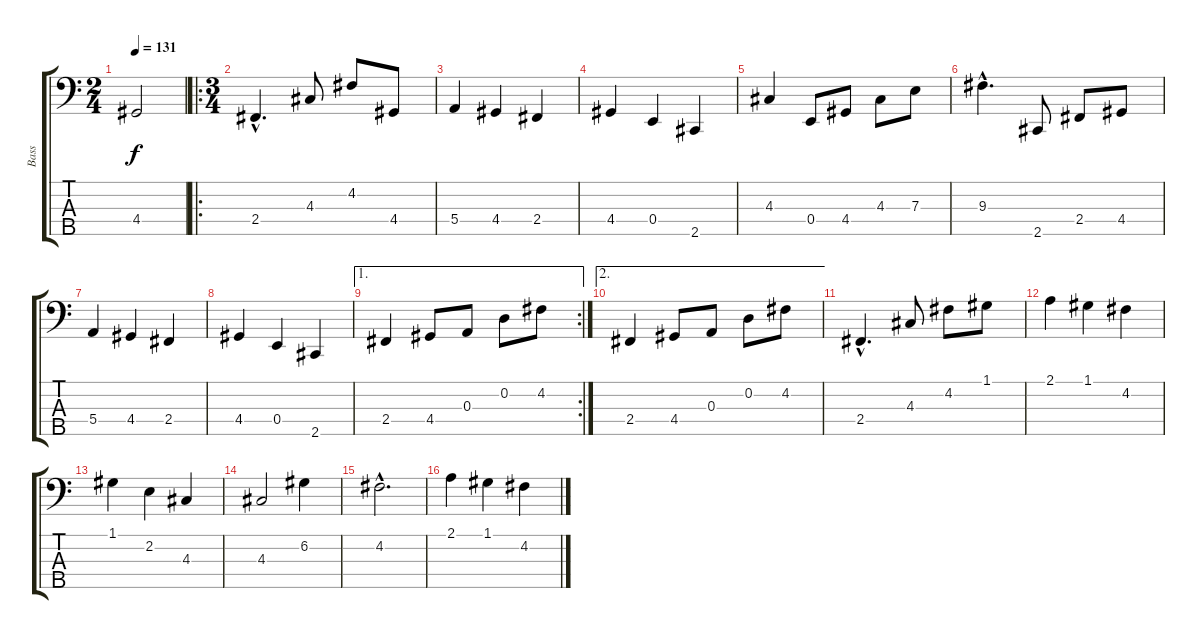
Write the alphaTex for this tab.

\track ("Bass" "Bass") {instrument electricbassfinger}
\staff {score tabs}
\tuning (G2 D2 A1 E1 B0) {hide}
\ts (2 4)
\tempo 131
\clef f4
\ks c
4.4.2{dy f} |
\ro
\ts (3 4)
2.4{hac}.4{d} 4.3.8 4.2.8 4.4.8 |
5.4.4 4.4.4 2.4.4 |
4.4.4 0.4.4 2.5.4 |
4.3.4 0.4.8 4.4.8 4.3.8 7.3.8 |
9.3{hac}.4{d} 2.5.8 2.4.8 4.4.8 |
5.4.4 4.4.4 2.4.4 |
4.4.4 0.4.4 2.5.4 |
\ae 1
\rc 2
2.4.4 4.4.8 0.3.8 0.2.8 4.2.8 |
\ae 2
2.4.4 4.4.8 0.3.8 0.2.8 4.2.8 |
2.4{hac}.4{d} 4.3.8 4.2.8 1.1.8 |
2.1.4 1.1.4 4.2.4 |
1.1.4 2.2.4 4.3.4 |
4.3.2 6.2.4 |
4.2{hac}.2{d} |
2.1.4 1.1.4 4.2.4
